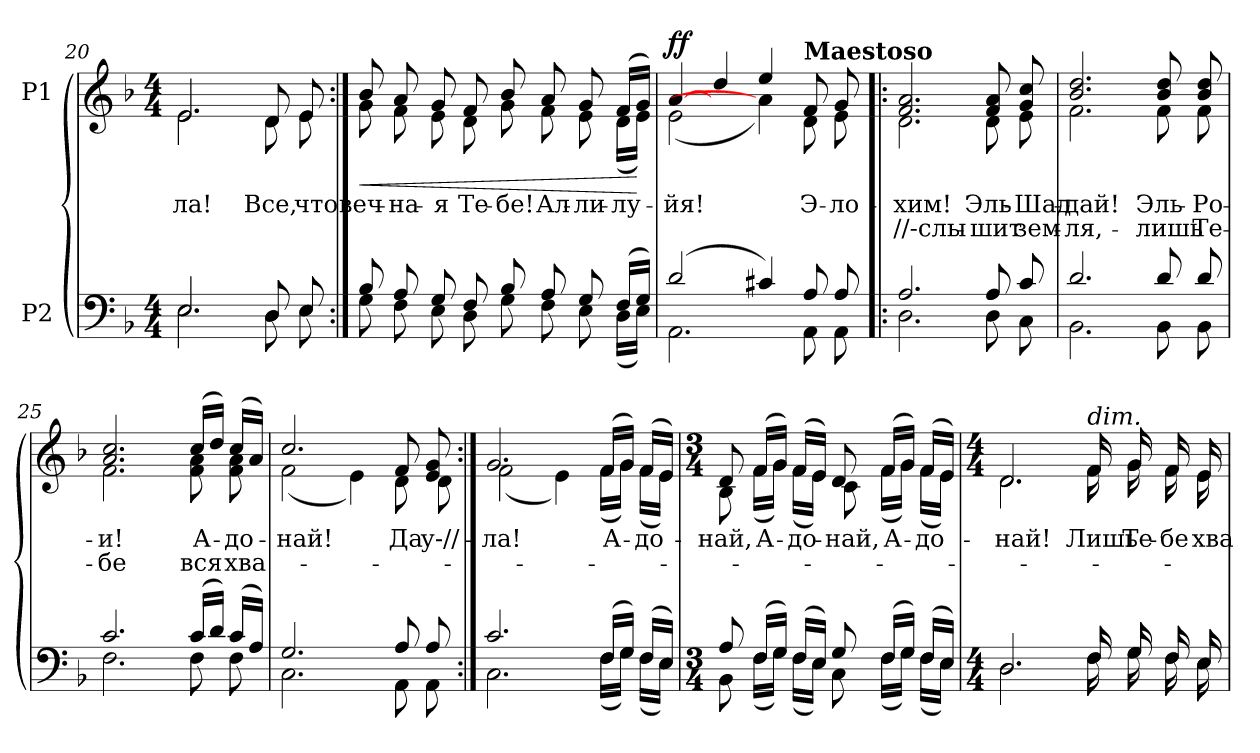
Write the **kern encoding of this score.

**kern	**kern	**text	**text	**dynam
*part2	*part1	*part1	*part1	*part1
*staff2	*staff1	*staff1	*staff1	*staff1
*I"P2	*I"P1	*	*	*
*clefF4	*clefG2	*	*	*
*k[b-]	*k[b-]	*	*	*
*d:	*d:	*	*	*
*M4/4	*M4/4	*	*	*
=20	=20	=20	=20	=20
*^	*	*	*	*
!	!	!	!LO:LY:b:color=#000000	!	!
*	*	*^	*	*	*
2.Ei/	2.Ei\	2.ei/	2.ei\	-ла!	.	.
!	!	!	!	!LO:LY:b:color=#000000	!	!
8Di/	8Di\	8di/	8di\	Все,	.	.
!	!	!	!	!LO:LY:b:color=#000000	!	!
8Ei/	8Ei\	8ei/	8ei\	что	.	.
!!LO:LB:g=z	!!
=21:|!	=21:|!	=21:|!	=21:|!	=21:|!	=21:|!	=21:|!
!	!	!	!	!LO:LY:b:color=#000000	!	!LO:HP:b
8B-i/	8Gi\	8b-i/	8gi\	веч-	.	<
!	!	!	!	!LO:LY:b:color=#000000	!	!
8Ai/	8Fi\	8ai/	8fi\	-на-	.	.
!	!	!	!	!LO:LY:b:color=#000000	!	!
8Gi/	8Ei\	8gi/	8ei\	-я	.	.
!	!	!	!	!LO:LY:b:color=#000000	!	!
8Fi/	8Di\	8fi/	8di\	Те-	.	.
!	!	!	!	!LO:LY:b:color=#000000	!	!
8B-i/	8Gi\	8b-i/	8gi\	-бе!	.	.
!	!	!	!	!LO:LY:b:color=#000000	!	!
8Ai/	8Fi\	8ai/	8fi\	Ал-	.	.
!	!	!	!	!LO:LY:b:color=#000000	!	!
8Gi/	8Ei\	8gi/	8ei\	-ли-	.	.
!	!	!	!	!LO:LY:b:color=#000000	!	!
(16Fi/LL	(16Di\LL	(16fi/LL	(16di\LL	-лу-	.	.
16Gi/JJ)	16Ei\JJ)	16gi/JJ)	16ei\JJ)	.	.	[
=22	=22	=22	=22	=22	=22	=22
!	!	!	!	!LO:LY:b:color=#000000	!	!
(2di/	2.AAi\	[>4ai/	(2ei\	-йя!	.	ff
.	.	4ddi/	.	.	.	.
4c#Xi/)	.	4eei/	4ai\])	.	.	.
*	*	*MM70	*	*	*	*
!	!	!LO:TX:a:B:t=Maestoso	!	!	!	!
!	!	!	!	!LO:LY:b:color=#000000	!	!
8Ai/	8AAi\	8fi/	8di\	Э-	.	.
!	!	!	!	!LO:LY:b:color=#000000	!	!
8Ai/	8AAi\	8gi/	8ei\	-ло-	.	.
=23!|:	=23!|:	=23!|:	=23!|:	=23!|:	=23!|:	=23!|:
!	!	!	!	!LO:LY:b:color=#000000	!LO:LY:b:color=#000000	!
2.Ai/	2.Di\	2.fi/ 2.ai	2.di\	-хим!	-//-слы-	.
!	!	!	!	!LO:LY:b:color=#000000	!LO:LY:b:color=#000000	!
8Ai/	8Di\	8fi/ 8ai	8di\	Эль-	шит	.
!	!	!	!	!LO:LY:b:color=#000000	!LO:LY:b:color=#000000	!
8ci/	8Ci\	8gi/ 8cci	8ei\	-Шад-	-зем-	.
=24	=24	=24	=24	=24	=24	=24
!	!	!	!	!LO:LY:b:color=#000000	!LO:LY:b:color=#000000	!
2.di/	2.BB-i\	2.b-i/ 2.ddi	2.fi\	-дай!	ля,-	.
!	!	!	!	!LO:LY:b:color=#000000	!LO:LY:b:color=#000000	!
8di/	8BB-i\	8b-i/ 8ddi	8fi\	-Эль-	-лишь	.
!	!	!	!	!LO:LY:b:color=#000000	!LO:LY:b:color=#000000	!
8di/	8BB-i\	8b-i/ 8ddi	8fi\	Ро-	-Те-	.
=25	=25	=25	=25	=25	=25	=25
!	!	!	!	!LO:LY:b:color=#000000	!LO:LY:b:color=#000000	!
2.ci/	2.Fi\	2.ai/ 2.cci	2.fi\	-и!	бе	.
!	!	!	!	!LO:LY:b:color=#000000	!LO:LY:b:color=#000000	!
(16ci/LL	8Fi\	(16cci/LL	8fi\ 8ai	А-	-вся	.
16di/JJ)	.	16ddi/JJ)	.	.	.	.
!	!	!	!	!LO:LY:b:color=#000000	!LO:LY:b:color=#000000	!
(16ci/LL	8Fi\	(16cci/LL	8fi\ 8ai	до-	-хва--	.
16Ai/JJ)	.	16ai/JJ)	.	.	.	.
!!LO:LB:g=z	!!
=26	=26	=26	=26	=26	=26	=26
!	!	!	!	!LO:LY:b:color=#000000	!	!
2.Gi/	2.Ci\	2.cci/	(2fi\	-най!	.	.
.	.	.	4ei\)	.	.	.
!	!	!	!	!LO:LY:b:color=#000000	!	!
8Ai/	8AAi\	8fi/	8di\	Да	.	.
!	!	!	!	!LO:LY:b:color=#000000	!	!
8Ai/	8AAi\	8ei/ 8gi	8di\	у-//-	.	.
=27:|!	=27:|!	=27:|!	=27:|!	=27:|!	=27:|!	=27:|!
!	!	!	!	!LO:LY:b:color=#000000	!	!
2.ci/	2.Ci\	2.gi/	(2fi\	-ла!	.	.
.	.	.	4ei\)	.	.	.
!	!	!	!	!LO:LY:b:color=#000000	!	!
(16Fi/LL	(16Fi\LL	(16fi/LL	(16fi\LL	А-	.	.
16Gi/JJ)	16Gi\JJ)	16gi/JJ)	16gi\JJ)	.	.	.
!	!	!	!	!LO:LY:b:color=#000000	!	!
(16Fi/LL	(16Fi\LL	(16fi/LL	(16fi\LL	-до-	.	.
16Ei/JJ)	16Ei\JJ)	16ei/JJ)	16ei\JJ)	.	.	.
=28	=28	=28	=28	=28	=28	=28
*M3/4	*	*M3/4	*	*	*	*
!	!	!	!	!LO:LY:b:color=#000000	!	!
8Ai/	8BB-i\	8di/	8B-i\	-най,	.	.
!	!	!	!	!LO:LY:b:color=#000000	!	!
(16Fi/LL	(16Fi\LL	(16fi/LL	(16fi\LL	А-	.	.
16Gi/JJ)	16Gi\JJ)	16gi/JJ)	16gi\JJ)	.	.	.
!	!	!	!	!LO:LY:b:color=#000000	!	!
(16Fi/LL	(16Fi\LL	(16fi/LL	(16fi\LL	-до-	.	.
16Ei/JJ)	16Ei\JJ)	16ei/JJ)	16ei\JJ)	.	.	.
!	!	!	!	!LO:LY:b:color=#000000	!	!
8Gi/	8Ci\	8di/	8ci\	-най,	.	.
!	!	!	!	!LO:LY:b:color=#000000	!	!
(16Fi/LL	(16Fi\LL	(16fi/LL	(16fi\LL	А-	.	.
16Gi/JJ)	16Gi\JJ)	16gi/JJ)	16gi\JJ)	.	.	.
!	!	!	!	!LO:LY:b:color=#000000	!	!
(16Fi/LL	(16Fi\LL	(16fi/LL	(16fi\LL	-до-	.	.
16Ei/JJ)	16Ei\JJ)	16ei/JJ)	16ei\JJ)	.	.	.
=29	=29	=29	=29	=29	=29	=29
*M4/4	*	*M4/4	*	*	*	*
!	!	!	!	!LO:LY:b:color=#000000	!	!
2.Di/	2.Di\	2.di/	2.di\	-най!	.	.
!	!	!LO:TX:a:i:t=dim.	!	!	!	!
!	!	!	!	!LO:LY:b:color=#000000	!	!
16Fi/	16Fi\	16fi/	16fi\	Лишь	.	.
!	!	!	!	!LO:LY:b:color=#000000	!	!
16Gi/	16Gi\	16gi/	16gi\	Те-	.	.
!	!	!	!	!LO:LY:b:color=#000000	!	!
16Fi/	16Fi\	16fi/	16fi\	-бе	.	.
!	!	!	!	!LO:LY:b:color=#000000	!	!
16Ei/	16Ei\	16ei/	16ei\	хва-	.	.
*v	*v	*	*	*	*	*
*	*v	*v	*	*	*
=	=	=	=	=
*-	*-	*-	*-	*-
